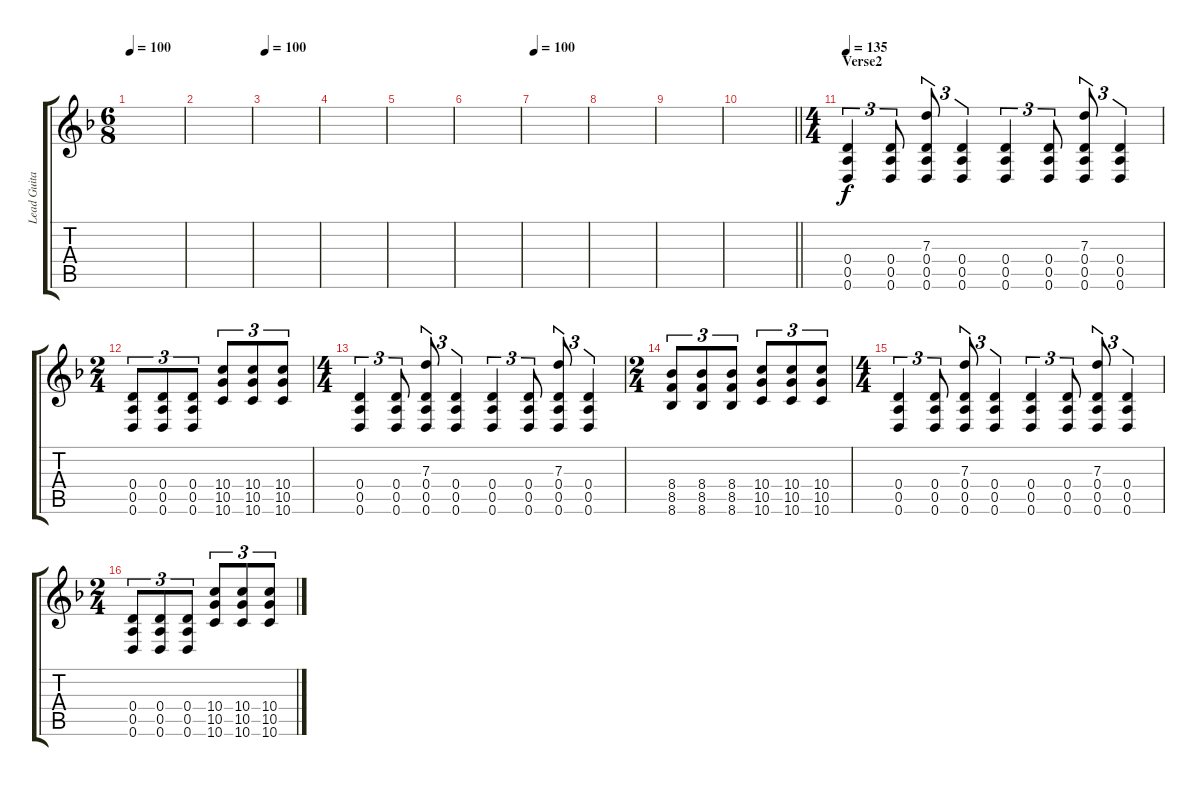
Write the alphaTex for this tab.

\track ("Lead Guitar" "Lead Guita") {instrument distortionguitar}
\staff {score tabs}
\tuning (E4 B3 G3 D3 A2 D2) {hide}
\ts (6 8)
\tempo 100
\clef g2
\ks dminor
|
|
\tempo 90
\tempo 100
|
|
|
|
\tempo 90
\tempo 100
|
|
|
\barLineRight lightlight
|
\ts (4 4)
\section ("" "Verse2")
\tempo 135
(0.4 0.5 0.6).4{tu (3 2)} (0.4 0.5 0.6).8{tu (3 2)} (7.3 0.4 0.5 0.6).8{tu (3 2)} (0.4 0.5 0.6).4{tu (3 2)} (0.4 0.5 0.6).4{tu (3 2)} (0.4 0.5 0.6).8{tu (3 2)} (7.3 0.4 0.5 0.6).8{tu (3 2)} (0.4 0.5 0.6).4{tu (3 2)} |
\ts (2 4)
(0.4 0.5 0.6).8{tu (3 2)} (0.4 0.5 0.6).8{tu (3 2)} (0.4 0.5 0.6).8{tu (3 2)} (10.4 10.5 10.6).8{tu (3 2)} (10.4 10.5 10.6).8{tu (3 2)} (10.4 10.5 10.6).8{tu (3 2)} |
\ts (4 4)
(0.4 0.5 0.6).4{tu (3 2)} (0.4 0.5 0.6).8{tu (3 2)} (7.3 0.4 0.5 0.6).8{tu (3 2)} (0.4 0.5 0.6).4{tu (3 2)} (0.4 0.5 0.6).4{tu (3 2)} (0.4 0.5 0.6).8{tu (3 2)} (7.3 0.4 0.5 0.6).8{tu (3 2)} (0.4 0.5 0.6).4{tu (3 2)} |
\ts (2 4)
(8.4 8.5 8.6).8{tu (3 2)} (8.4 8.5 8.6).8{tu (3 2)} (8.4 8.5 8.6).8{tu (3 2)} (10.4 10.5 10.6).8{tu (3 2)} (10.4 10.5 10.6).8{tu (3 2)} (10.4 10.5 10.6).8{tu (3 2)} |
\ts (4 4)
(0.4 0.5 0.6).4{tu (3 2)} (0.4 0.5 0.6).8{tu (3 2)} (7.3 0.4 0.5 0.6).8{tu (3 2)} (0.4 0.5 0.6).4{tu (3 2)} (0.4 0.5 0.6).4{tu (3 2)} (0.4 0.5 0.6).8{tu (3 2)} (7.3 0.4 0.5 0.6).8{tu (3 2)} (0.4 0.5 0.6).4{tu (3 2)} |
\ts (2 4)
(0.4 0.5 0.6).8{tu (3 2)} (0.4 0.5 0.6).8{tu (3 2)} (0.4 0.5 0.6).8{tu (3 2)} (10.4 10.5 10.6).8{tu (3 2)} (10.4 10.5 10.6).8{tu (3 2)} (10.4 10.5 10.6).8{tu (3 2)}
